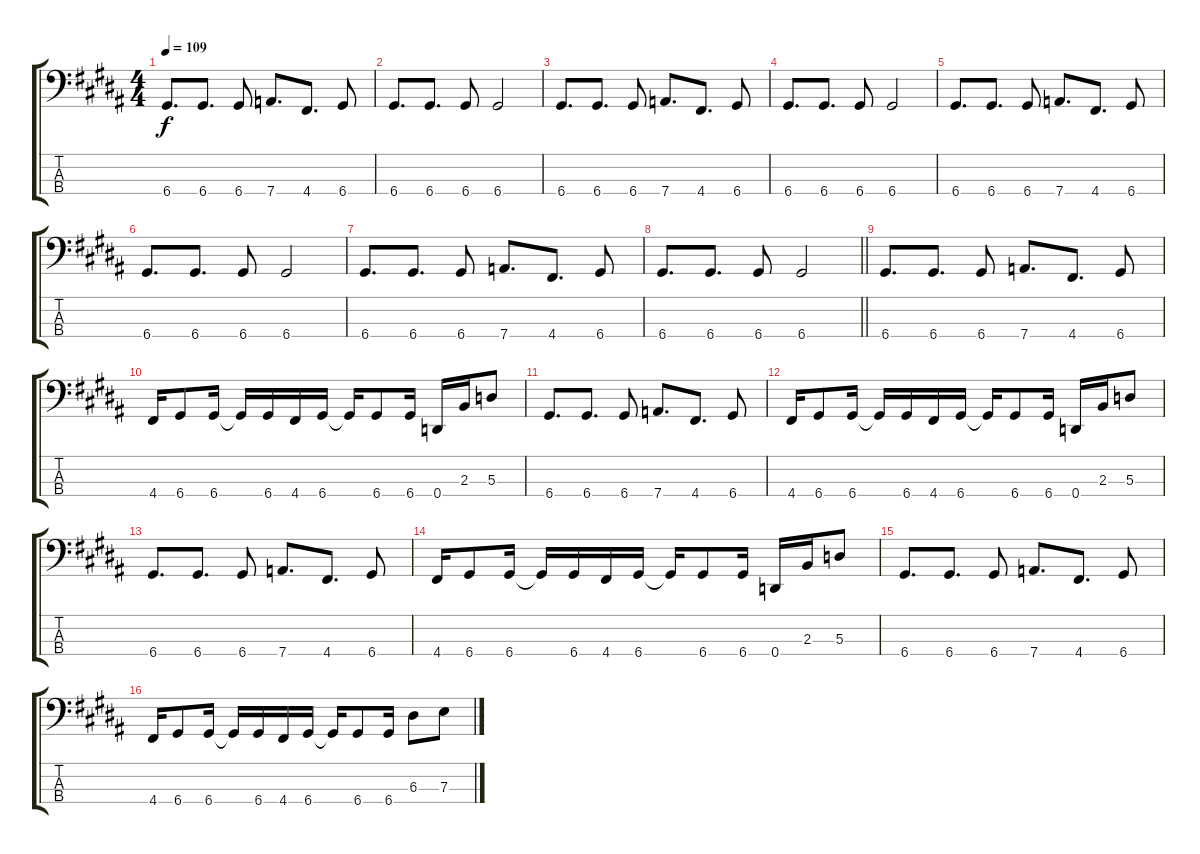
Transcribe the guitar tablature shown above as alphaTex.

\track "" {instrument electricbassfinger}
\staff {score tabs}
\tuning (G2 D2 A1 D1) {hide}
\ts (4 4)
\tempo 109
\clef f4
\ks g#minor
6.4.8{d dy f} 6.4.8{d} 6.4.8 7.4.8{d} 4.4.8{d} 6.4.8 |
6.4.8{d} 6.4.8{d} 6.4.8 6.4.2 |
6.4.8{d} 6.4.8{d} 6.4.8 7.4.8{d} 4.4.8{d} 6.4.8 |
6.4.8{d} 6.4.8{d} 6.4.8 6.4.2 |
6.4.8{d} 6.4.8{d} 6.4.8 7.4.8{d} 4.4.8{d} 6.4.8 |
6.4.8{d} 6.4.8{d} 6.4.8 6.4.2 |
6.4.8{d} 6.4.8{d} 6.4.8 7.4.8{d} 4.4.8{d} 6.4.8 |
\barLineRight lightlight
6.4.8{d} 6.4.8{d} 6.4.8 6.4.2 |
6.4.8{d} 6.4.8{d} 6.4.8 7.4.8{d} 4.4.8{d} 6.4.8 |
4.4.16 6.4.8 6.4.16 6.4{t}.16 6.4.16 4.4.16 6.4.16 6.4{t}.16 6.4.8 6.4.16 0.4.16 2.3.16 5.3.8 |
6.4.8{d} 6.4.8{d} 6.4.8 7.4.8{d} 4.4.8{d} 6.4.8 |
4.4.16 6.4.8 6.4.16 6.4{t}.16 6.4.16 4.4.16 6.4.16 6.4{t}.16 6.4.8 6.4.16 0.4.16 2.3.16 5.3.8 |
6.4.8{d} 6.4.8{d} 6.4.8 7.4.8{d} 4.4.8{d} 6.4.8 |
4.4.16 6.4.8 6.4.16 6.4{t}.16 6.4.16 4.4.16 6.4.16 6.4{t}.16 6.4.8 6.4.16 0.4.16 2.3.16 5.3.8 |
6.4.8{d} 6.4.8{d} 6.4.8 7.4.8{d} 4.4.8{d} 6.4.8 |
4.4.16 6.4.8 6.4.16 6.4{t}.16 6.4.16 4.4.16 6.4.16 6.4{t}.16 6.4.8 6.4.16 6.3.8 7.3.8
